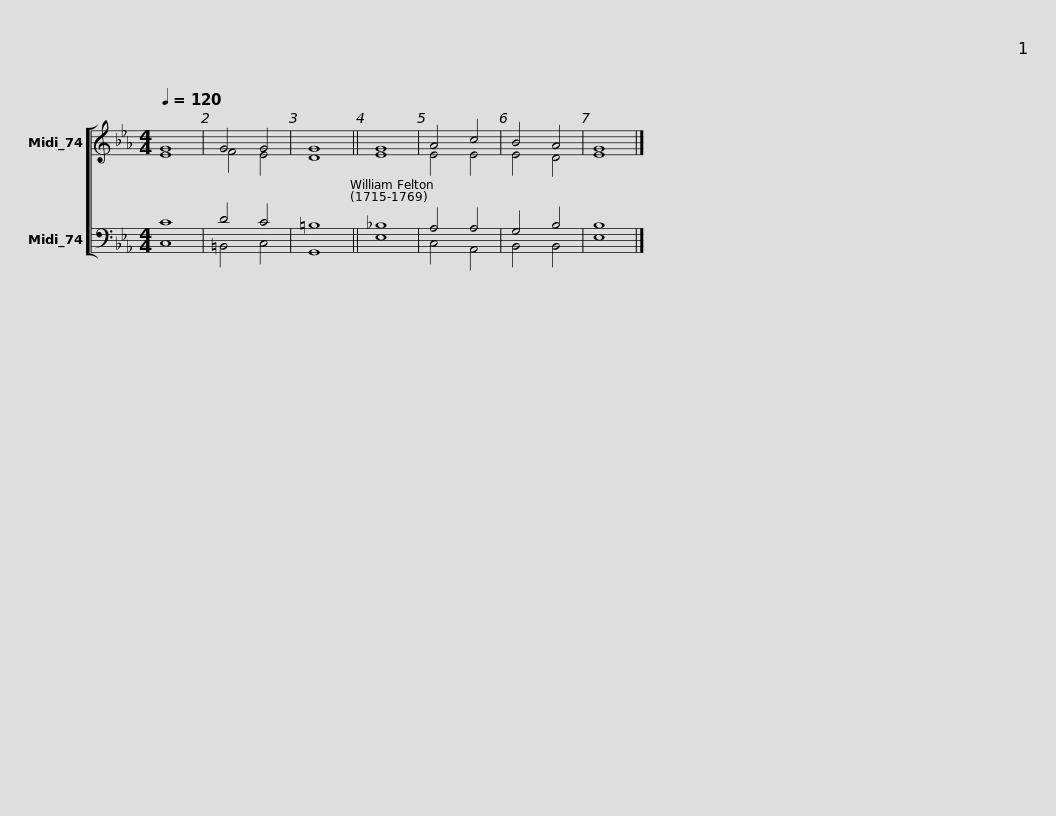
X:1
%%score [ ( 1 2 ) ( 3 4 ) ]
L:1/8
Q:1/4=120
M:4/4
I:linebreak $
K:Eb
V:1 treble
V:2 treble
V:3 bass
V:4 bass
V:1
 G8 | G4 G4 | G8 || G8 | A4 c4 | %5
 B4 A4 | G8 |] %7
V:2
 E8 | F4 E4 | D8 || E8 | E4 E4 | %5
 E4 D4 | E8 |] %7
V:3
 C8 | D4 C4 | =B,8 || _B,8 | A,4 A,4 | %5
 G,4 B,4 | B,8 |] %7
V:4
 C,8 | =B,,4 C,4 | G,,8 || E,8 | C,4 A,,4 | %5
 B,,4 B,,4 | E,8 |] %7
